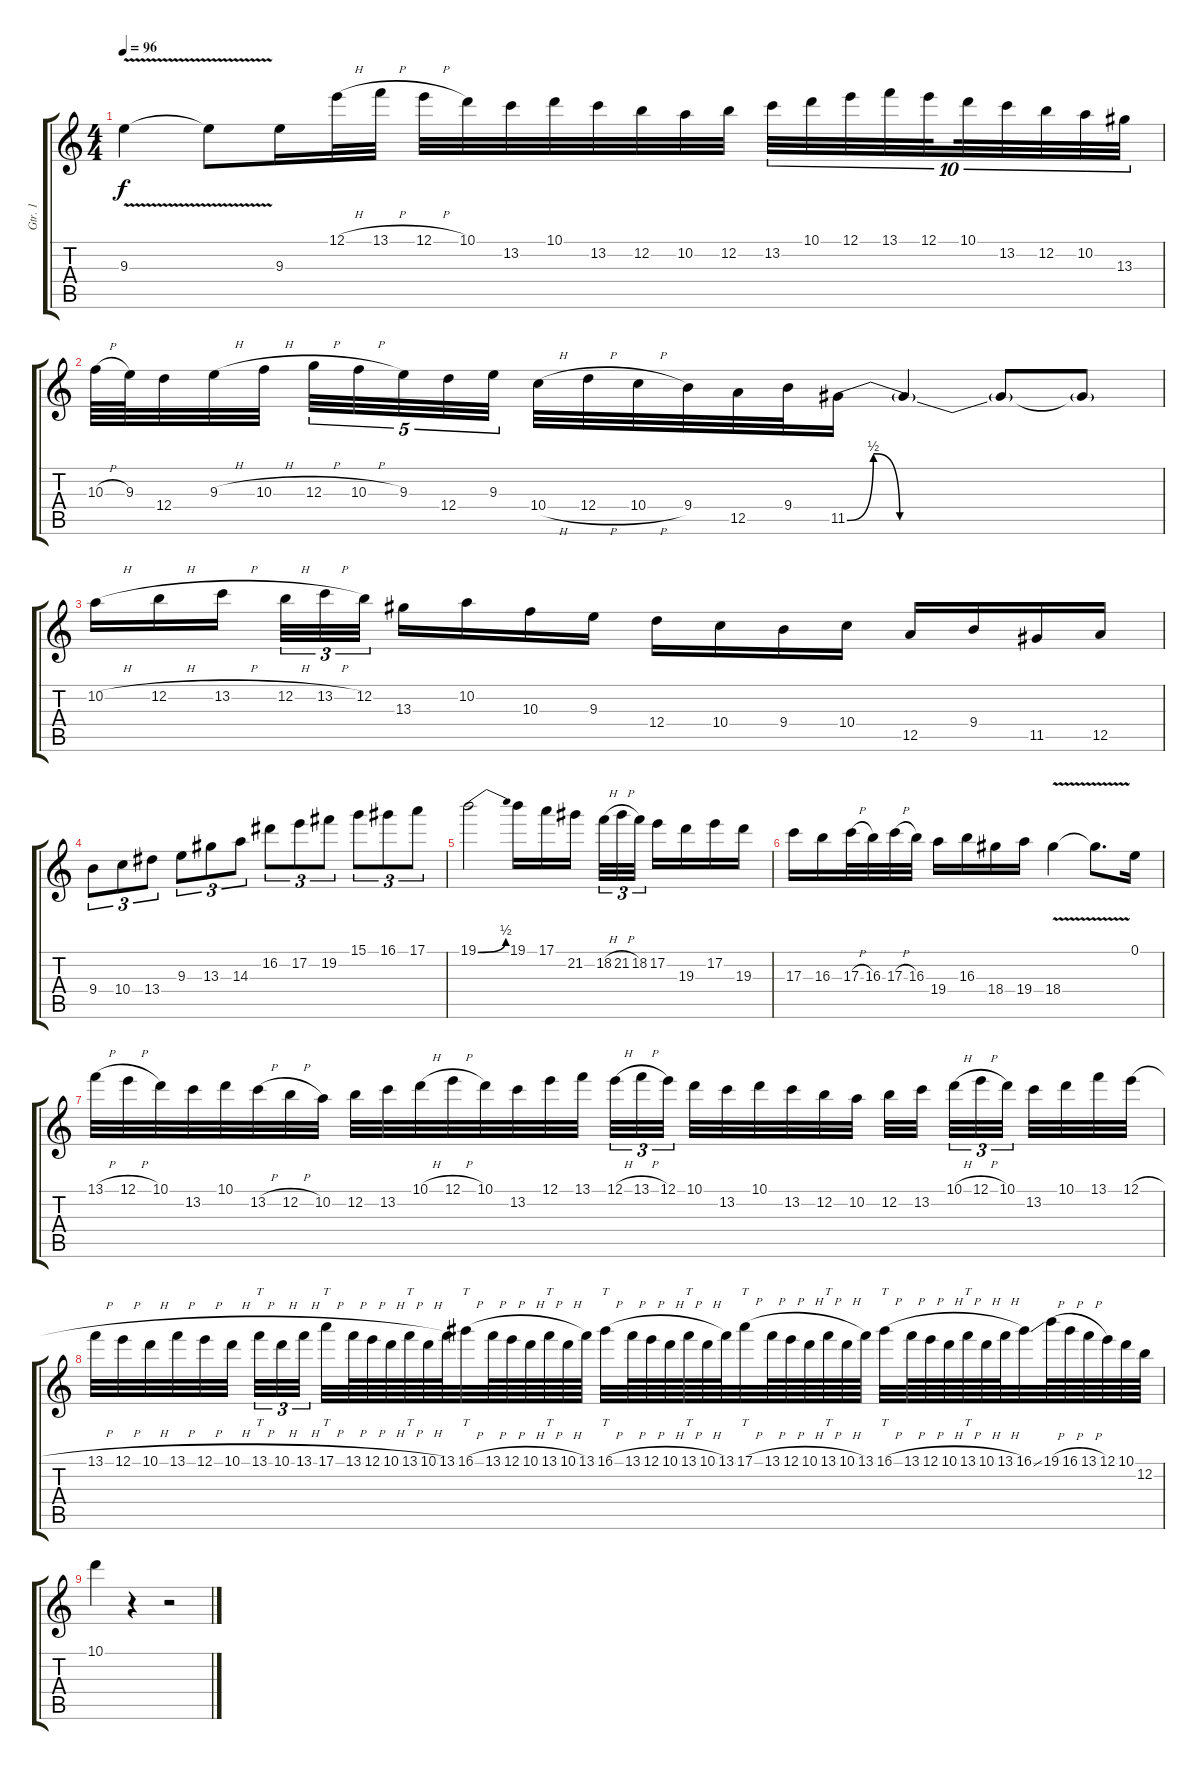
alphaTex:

\track ("Gtr. 1" "Gtr. 1") {instrument distortionguitar}
\staff {score tabs}
\tuning (E4 B3 G3 D3 A2 E2) {hide}
\ts (4 4)
\tempo 96
\clef g2
\ks c
9.3{v}.4{dy f} 9.3{t}.8 9.3.16 12.1{h}.32 13.1{h}.32 12.1{h}.32 10.1.32 13.2.32 10.1.32 13.2.32 12.2.32 10.2.32 12.2.32 13.2.32{tu (10 8)} 10.1.32{tu (10 8)} 12.1.32{tu (10 8)} 13.1.32{tu (10 8)} 12.1.32{tu (10 8) beam splitsecondary} 10.1.32{tu (10 8)} 13.2.32{tu (10 8)} 12.2.32{tu (10 8)} 10.2.32{tu (10 8)} 13.3.32{tu (10 8)} |
10.3{h}.64 9.3.64 12.4.32 9.3{h}.32 10.3{h}.32{beam splitsecondary} 12.3{h}.32{tu (5 4)} 10.3{h}.32{tu (5 4)} 9.3.32{tu (5 4)} 12.4.32{tu (5 4)} 9.3.32{tu (5 4)} 10.4{h}.32 12.4{h}.32 10.4{h}.32 9.4.32 12.5.32 9.4.32 11.5{be (custom 0 0 5 2 10 0 45 0 60 0)}.16 11.5{t}.4 11.5{t}.8 11.5{t}.8 |
10.2{h}.16 12.2{h}.16 13.2{h}.16{beam splitsecondary} 12.2{h}.32{tu (3 2)} 13.2{h}.32{tu (3 2)} 12.2.32{tu (3 2)} 13.3.16 10.2.16 10.3.16 9.3.16 12.4.16 10.4.16 9.4.16 10.4.16 12.5.16 9.4.16 11.5.16 12.5.16 |
9.4.8{tu (3 2)} 10.4.8{tu (3 2)} 13.4.8{tu (3 2)} 9.3.8{tu (3 2)} 13.3.8{tu (3 2)} 14.3.8{tu (3 2)} 16.2.8{tu (3 2)} 17.2.8{tu (3 2)} 19.2.8{tu (3 2)} 15.1.8{tu (3 2)} 16.1.8{tu (3 2)} 17.1.8{tu (3 2)} |
19.1{be (bend 0 0 60 2)}.2 19.1.16 17.1.16 21.2.16{beam splitsecondary} 18.2{h}.32{tu (3 2)} 21.2{h}.32{tu (3 2)} 18.2.32{tu (3 2)} 17.2.16 19.3.16 17.2.16 19.3.16 |
17.3.16 16.3.16 17.3{h}.32 16.3.32 17.3{h}.32 16.3.32 19.4.16 16.3.16 18.4.16 19.4.16 18.4{v}.4 18.4{t}.8{d} 0.1.16 |
13.1{h}.32 12.1{h}.32 10.1.32 13.2.32 10.1.32 13.2{h}.32 12.2{h}.32 10.2.32 12.2.32 13.2.32 10.1{h}.32 12.1{h}.32 10.1.32 13.2.32 12.1.32 13.1.32 12.1{h}.32{tu (3 2)} 13.1{h}.32{tu (3 2)} 12.1.32{tu (3 2) beam splitsecondary} 10.1.32 13.2.32 10.1.32 13.2.32 12.2.32 10.2.32 12.2.32 13.2.32{beam splitsecondary} 10.1{h}.32{tu (3 2)} 12.1{h}.32{tu (3 2)} 10.1.32{tu (3 2) beam splitsecondary} 13.2.32 10.1.32 13.1.32 12.1{h}.32 |
13.1{h}.32 12.1{h}.32 10.1{h}.32 13.1{h}.32 12.1{h}.32 10.1{h}.32{beam splitsecondary} 13.1{h}.32{tt tu (3 2)} 10.1{h}.32{tu (3 2)} 13.1{h}.32{tu (3 2)} 17.1{h}.32{tt} 13.1{h}.64 12.1{h}.64 10.1{h}.64 13.1{h}.64{tt} 10.1{h}.64 13.1.64 16.1{h}.32{tt} 13.1{h}.64 12.1{h}.64 10.1{h}.64 13.1{h}.64{tt} 10.1{h}.64 13.1.64 16.1{h}.32{tt} 13.1{h}.64 12.1{h}.64 10.1{h}.64 13.1{h}.64{tt} 10.1{h}.64 13.1.64 17.1{h}.32{tt} 13.1{h}.64 12.1{h}.64 10.1{h}.64 13.1{h}.64{tt} 10.1{h}.64 13.1.64 16.1{h}.32{tt} 13.1{h}.64 12.1{h}.64 10.1{h}.64 13.1{h}.64{tt} 10.1{h}.64 13.1{h}.64 16.1{ss}.32 19.1{h}.64 16.1{h}.64 13.1{h}.64 12.1.64 10.1.64 12.2.64 |
10.1.4 r.4 r.2
